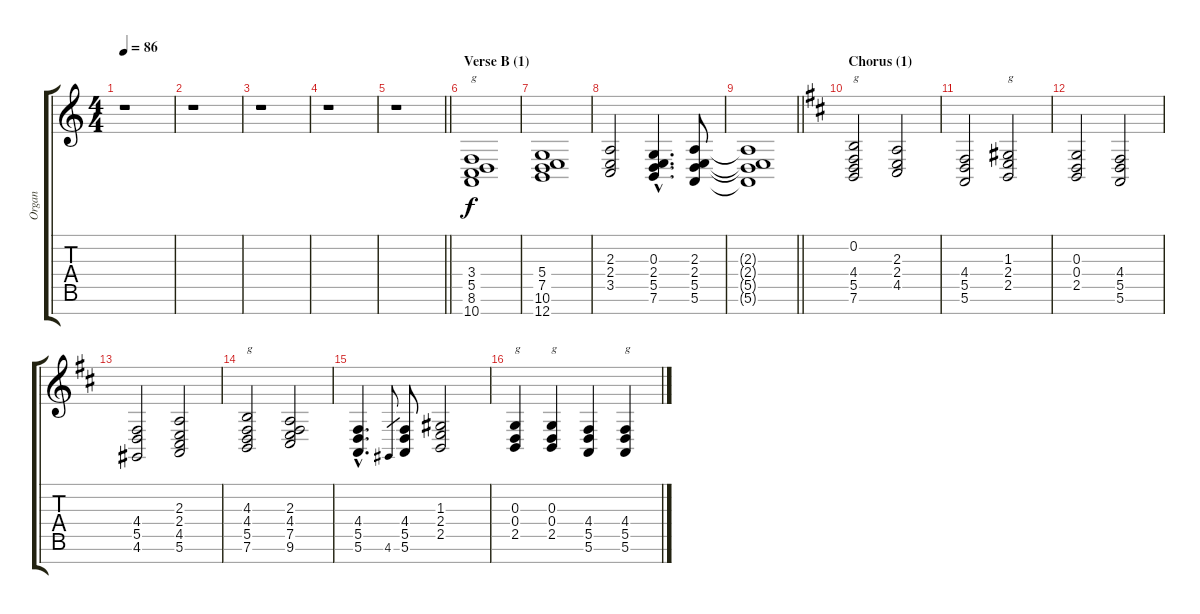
\track ("Organ" "Organ") {instrument drawbarorgan}
\staff {score tabs}
\tuning (E4 B3 G3 D3 A2 E2 B1) {hide}
\ts (4 4)
\tempo 86
\clef g2
\ks aminor
r.1{dy f} |
r.1 |
r.1 |
r.1 |
\barLineRight lightlight
r.1 |
\section ("" "Verse B (1)")
(3.4 5.5 8.6 10.7).1{txt "g"} |
(5.4 7.5 10.6 12.7).1 |
(2.3 2.4 3.5).2 (0.3{hac} 2.4{hac} 5.5{hac} 7.6{hac}).4{d} (2.3 2.4 5.5 5.6).8 |
\barLineRight lightlight
(2.3{t} 2.4{t} 5.5{t} 5.6{t}).1 |
\section ("" "Chorus (1)")
\ks bminor
(0.2 4.4 5.5 7.6).2{txt "g"} (2.3 2.4 4.5).2 |
(4.4 5.5 5.6).2 (1.3 2.4 2.5).2{txt "g"} |
(0.3 0.4 2.5).2 (4.4 5.5 5.6).2 |
(4.4 5.5 4.6).2 (2.3 2.4 4.5 5.6).2 |
(4.3 4.4 5.5 7.6).2{txt "g"} (2.3 4.4 7.5 9.6).2 |
(4.4{hac} 5.5{hac} 5.6{hac}).4{d} 4.6.8{gr} (4.4 5.5 5.6).8 (1.3 2.4 2.5).2 |
(0.3 0.4 2.5).4{txt "g"} (0.3 0.4 2.5).4{txt "g"} (4.4 5.5 5.6).4 (4.4 5.5 5.6).4{txt "g"}
